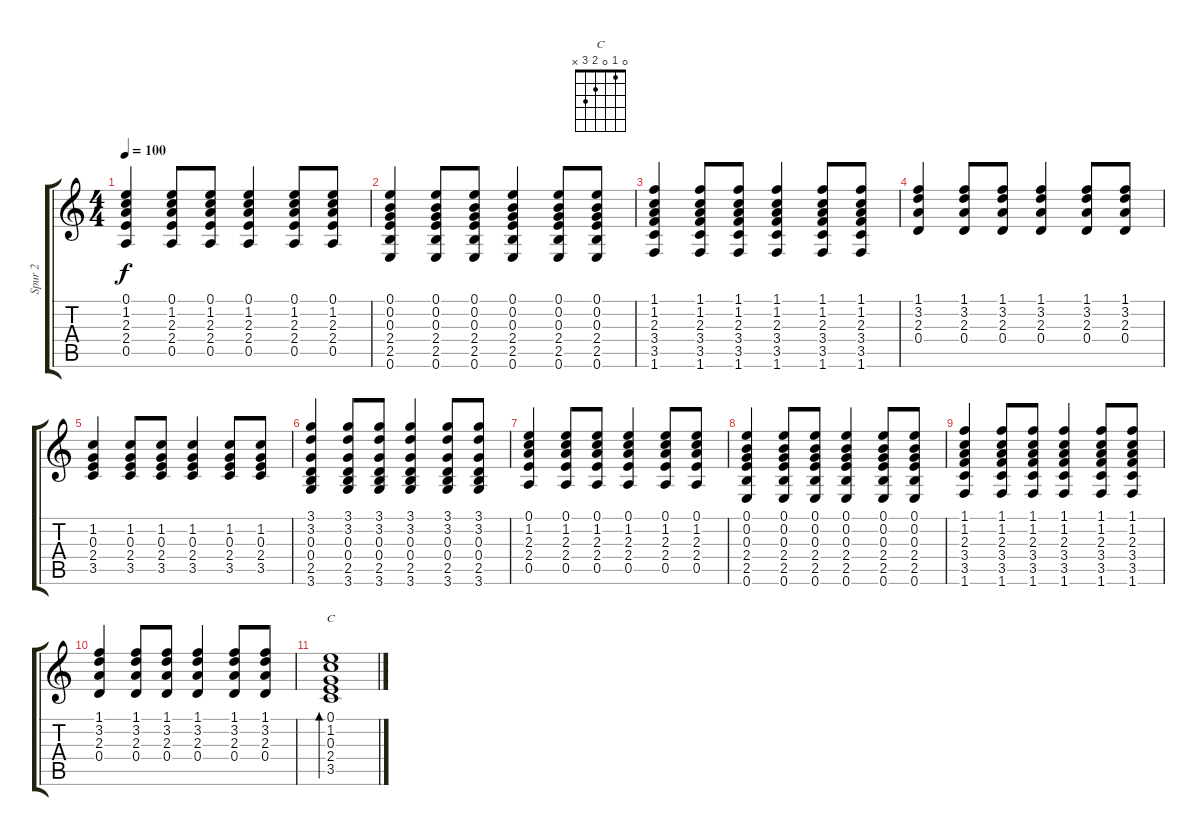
\track ("Spur 2" "Spur 2") {instrument acousticguitarsteel}
\staff {score tabs}
\tuning (E4 B3 G3 D3 A2 E2) {hide}
\chord ("C" 0 1 0 2 3 x)
\ts (4 4)
\tempo 100
\clef g2
\ks c
(0.1 1.2 2.3 2.4 0.5).4{dy f} (0.1 1.2 2.3 2.4 0.5).8 (0.1 1.2 2.3 2.4 0.5).8 (0.1 1.2 2.3 2.4 0.5).4 (0.1 1.2 2.3 2.4 0.5).8 (0.1 1.2 2.3 2.4 0.5).8 |
(0.1 0.2 0.3 2.4 2.5 0.6).4 (0.1 0.2 0.3 2.4 2.5 0.6).8 (0.1 0.2 0.3 2.4 2.5 0.6).8 (0.1 0.2 0.3 2.4 2.5 0.6).4 (0.1 0.2 0.3 2.4 2.5 0.6).8 (0.1 0.2 0.3 2.4 2.5 0.6).8 |
(1.1 1.2 2.3 3.4 3.5 1.6).4 (1.1 1.2 2.3 3.4 3.5 1.6).8 (1.1 1.2 2.3 3.4 3.5 1.6).8 (1.1 1.2 2.3 3.4 3.5 1.6).4 (1.1 1.2 2.3 3.4 3.5 1.6).8 (1.1 1.2 2.3 3.4 3.5 1.6).8 |
(1.1 3.2 2.3 0.4).4 (1.1 3.2 2.3 0.4).8 (1.1 3.2 2.3 0.4).8 (1.1 3.2 2.3 0.4).4 (1.1 3.2 2.3 0.4).8 (1.1 3.2 2.3 0.4).8 |
(1.2 0.3 2.4 3.5).4 (1.2 0.3 2.4 3.5).8 (1.2 0.3 2.4 3.5).8 (1.2 0.3 2.4 3.5).4 (1.2 0.3 2.4 3.5).8 (1.2 0.3 2.4 3.5).8 |
(3.1 3.2 0.3 0.4 2.5 3.6).4 (3.1 3.2 0.3 0.4 2.5 3.6).8 (3.1 3.2 0.3 0.4 2.5 3.6).8 (3.1 3.2 0.3 0.4 2.5 3.6).4 (3.1 3.2 0.3 0.4 2.5 3.6).8 (3.1 3.2 0.3 0.4 2.5 3.6).8 |
(0.1 1.2 2.3 2.4 0.5).4 (0.1 1.2 2.3 2.4 0.5).8 (0.1 1.2 2.3 2.4 0.5).8 (0.1 1.2 2.3 2.4 0.5).4 (0.1 1.2 2.3 2.4 0.5).8 (0.1 1.2 2.3 2.4 0.5).8 |
(0.1 0.2 0.3 2.4 2.5 0.6).4 (0.1 0.2 0.3 2.4 2.5 0.6).8 (0.1 0.2 0.3 2.4 2.5 0.6).8 (0.1 0.2 0.3 2.4 2.5 0.6).4 (0.1 0.2 0.3 2.4 2.5 0.6).8 (0.1 0.2 0.3 2.4 2.5 0.6).8 |
(1.1 1.2 2.3 3.4 3.5 1.6).4 (1.1 1.2 2.3 3.4 3.5 1.6).8 (1.1 1.2 2.3 3.4 3.5 1.6).8 (1.1 1.2 2.3 3.4 3.5 1.6).4 (1.1 1.2 2.3 3.4 3.5 1.6).8 (1.1 1.2 2.3 3.4 3.5 1.6).8 |
(1.1 3.2 2.3 0.4).4 (1.1 3.2 2.3 0.4).8 (1.1 3.2 2.3 0.4).8 (1.1 3.2 2.3 0.4).4 (1.1 3.2 2.3 0.4).8 (1.1 3.2 2.3 0.4).8 |
(0.1 1.2 0.3 2.4 3.5).1{bd 60 ch "C"}
